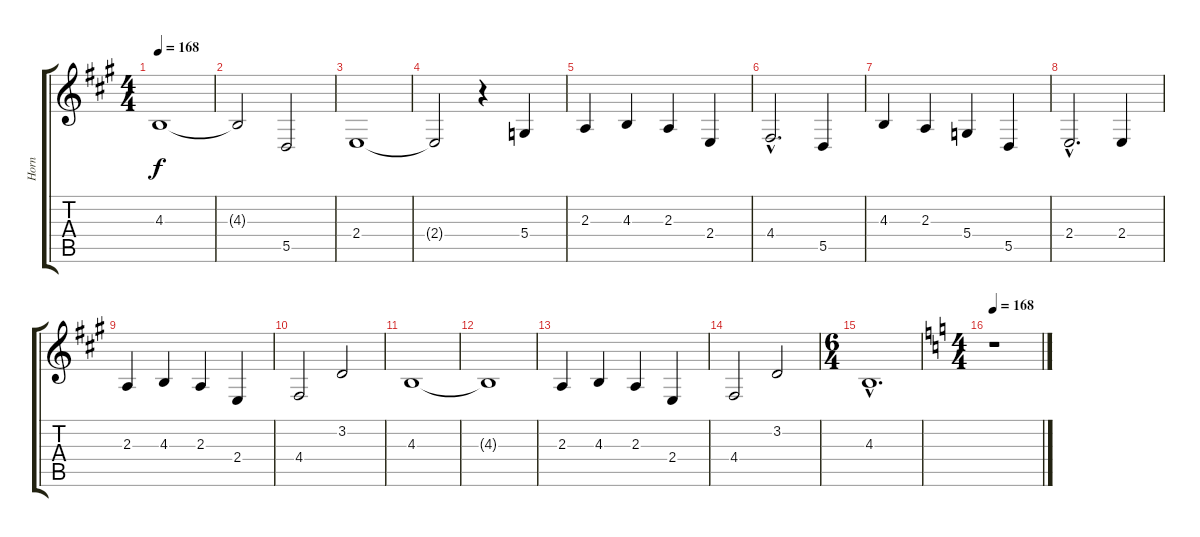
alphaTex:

\track ("Horn" "Horn") {instrument englishhorn}
\staff {score tabs}
\tuning (E4 B3 G3 D3 A2 E2) {hide}
\ts (4 4)
\tempo 168
\clef g2
\ks a
4.3.1{dy f} |
4.3{t}.2 5.5.2 |
2.4.1 |
2.4{t}.2 r.4 5.4.4 |
2.3.4 4.3.4 2.3.4 2.4.4 |
4.4{hac}.2{d} 5.5.4 |
4.3.4 2.3.4 5.4.4 5.5.4 |
2.4{hac}.2{d} 2.4.4 |
2.3.4 4.3.4 2.3.4 2.4.4 |
4.4.2 3.2.2 |
4.3.1 |
4.3{t}.1 |
2.3.4 4.3.4 2.3.4 2.4.4 |
4.4.2 3.2.2 |
\ts (6 4)
4.3{hac}.1{d volume 4} |
\ts (4 4)
\tempo 168
\ks c
r.1
